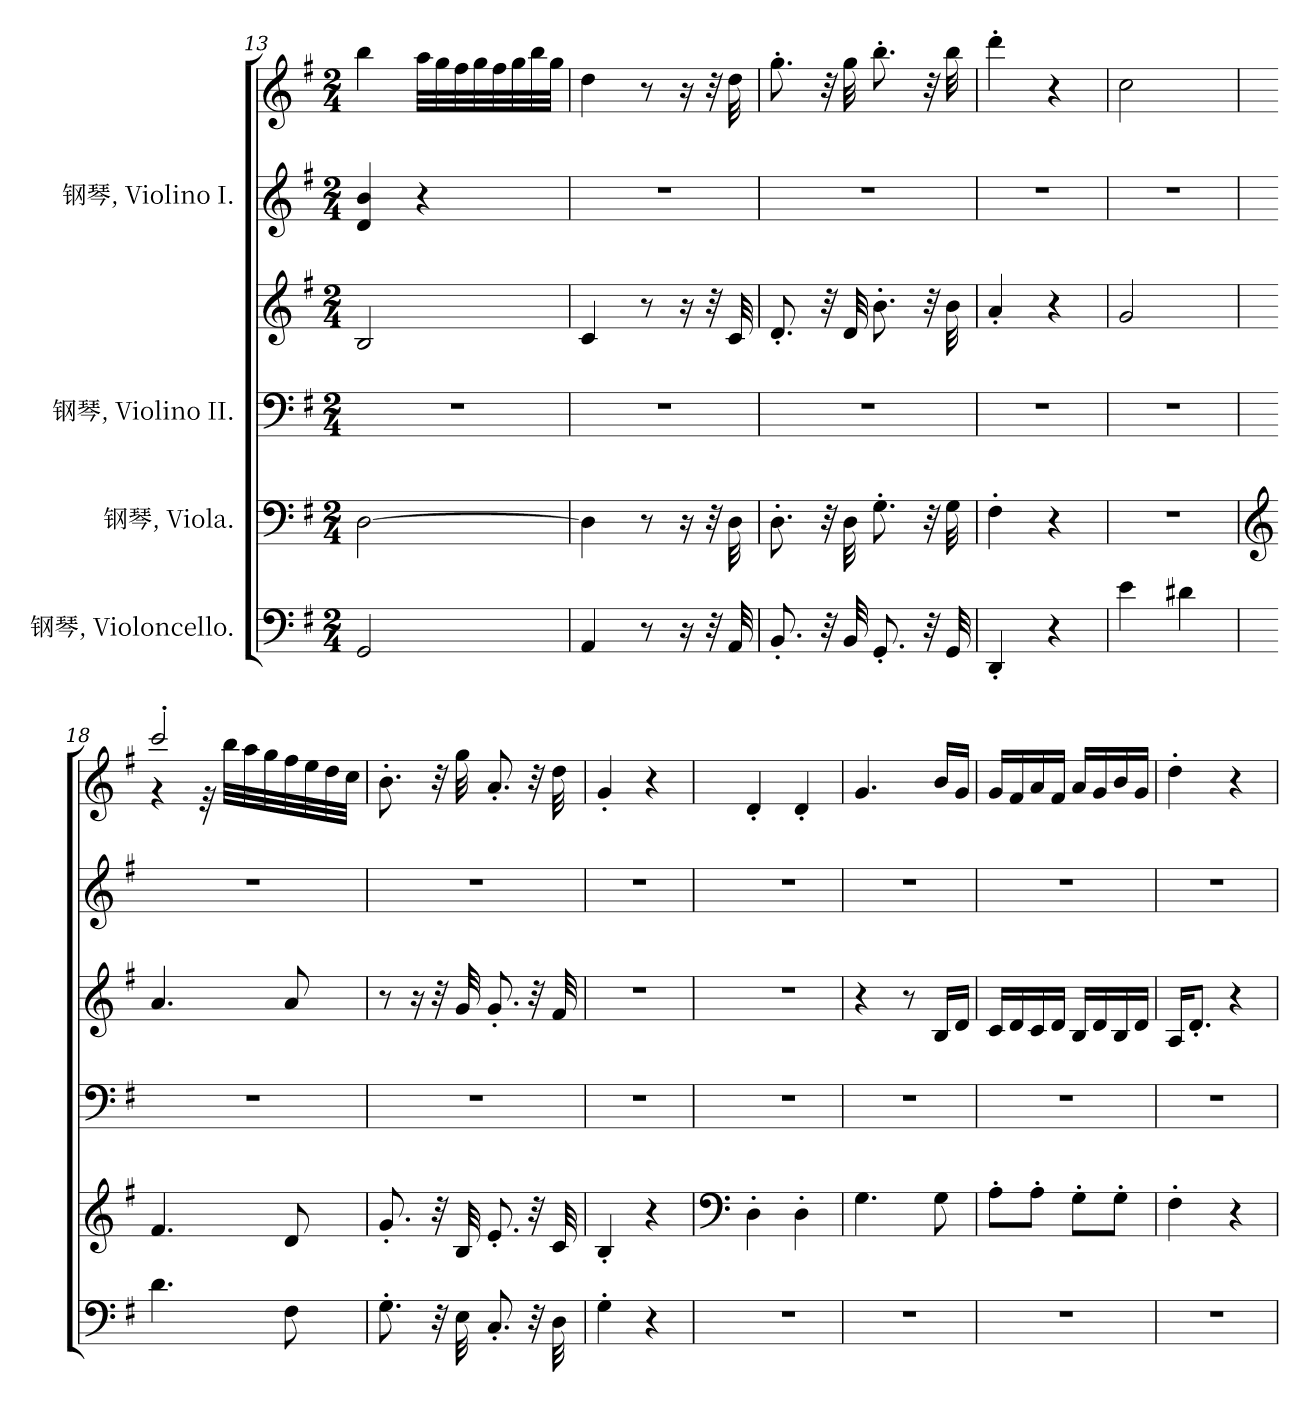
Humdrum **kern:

**kern	**kern	**kern	**kern	**kern	**kern
*part4	*part3	*part2	*part2	*part1	*part1
*staff6	*staff5	*staff4	*staff3	*staff2	*staff1
*I"钢琴, Violoncello.	*I"钢琴, Viola.	*I"钢琴, Violino II.	*	*I"钢琴, Violino I.	*
*clefF4	*clefF4	*clefF4	*clefG2	*clefG2	*clefG2
*k[f#]	*k[f#]	*k[f#]	*k[f#]	*k[f#]	*k[f#]
*M2/4	*M2/4	*M2/4	*M2/4	*M2/4	*M2/4
=13	=13	=13	=13	=13	=13
2GG/	[2D\	2r	2B/	4d/ 4b/	4bb\
.	.	.	.	4r	32aa\LLL
.	.	.	.	.	32gg\
.	.	.	.	.	32ff#\
.	.	.	.	.	32gg\
.	.	.	.	.	32ff#\
.	.	.	.	.	32gg\
.	.	.	.	.	32bb\
.	.	.	.	.	32gg\JJJ
!!LO:LB:g=z
=14	=14	=14	=14	=14	=14
4AA/	4D\]	2r	4c/	2r	4dd\
8r	8r	.	8r	.	8r
16r	16r	.	16r	.	16r
32r	32r	.	32r	.	32r
32AA/	32D\	.	32c/	.	32dd\
=15	=15	=15	=15	=15	=15
8.BB'/	8.D'\	2r	8.d'/	2r	8.gg'\
32r	32r	.	32r	.	32r
32BB/	32D\	.	32d/	.	32gg\
8.GG'/	8.G'\	.	8.b'\	.	8.bb'\
32r	32r	.	32r	.	32r
32GG/	32G\	.	32b\	.	32bb\
=16	=16	=16	=16	=16	=16
4DD'/	4F#'\	2r	4a'/	2r	4ddd'\
4r	4r	.	4r	.	4r
=17	=17	=17	=17	=17	=17
4e\	2r	2r	2g/	2r	2cc\
4d#X\	.	.	.	.	.
=18	=18	=18	=18	=18	=18
*	*clefG2	*	*	*	*
*	*	*	*	*	*^
4.d\	4.f#/	2r	4.a/	2r	2ccc'/	4r
.	.	.	.	.	.	32r
.	.	.	.	.	.	32bb\LLL
.	.	.	.	.	.	32aa\
.	.	.	.	.	.	32gg\
8F#\	8d/	.	8a/	.	.	32ff#\
.	.	.	.	.	.	32ee\
.	.	.	.	.	.	32dd\
.	.	.	.	.	.	32cc\JJJ
*	*	*	*	*	*v	*v
!!LO:PB:g=z
=19	=19	=19	=19	=19	=19
8.G'\	8.g'/	2r	8r	2r	8.b'\
.	.	.	16r	.	.
32r	32r	.	32r	.	32r
32E\	32B/	.	32g/	.	32gg\
8.C'/	8.e'/	.	8.g'/	.	8.a'/
32r	32r	.	32r	.	32r
32D\	32c/	.	32f#/	.	32dd\
=20	=20	=20	=20	=20	=20
4G'\	4B'/	2r	2r	2r	4g'/
4r	4r	.	.	.	4r
=21	=21	=21	=21	=21	=21
*	*clefF4	*	*	*	*
2r	4D'\	2r	2r	2r	4d'/
.	4D'\	.	.	.	4d'/
=22	=22	=22	=22	=22	=22
2r	4.G\	2r	4r	2r	4.g/
.	.	.	8r	.	.
.	8G\	.	16B/LL	.	16b/LL
.	.	.	16d/JJ	.	16g/JJ
=23	=23	=23	=23	=23	=23
2r	8A'\L	2r	16c/LL	2r	16g/LL
.	.	.	16d/	.	16f#/
.	8A'\J	.	16c/	.	16a/
.	.	.	16d/JJ	.	16f#/JJ
.	8G'\L	.	16B/LL	.	16a/LL
.	.	.	16d/	.	16g/
.	8G'\J	.	16B/	.	16b/
.	.	.	16d/JJ	.	16g/JJ
=24	=24	=24	=24	=24	=24
2r	4F#'\	2r	16A/KL	2r	4dd'\
.	.	.	8.d'/J	.	.
.	4r	.	4r	.	4r
=	=	=	=	=	=
*-	*-	*-	*-	*-	*-
